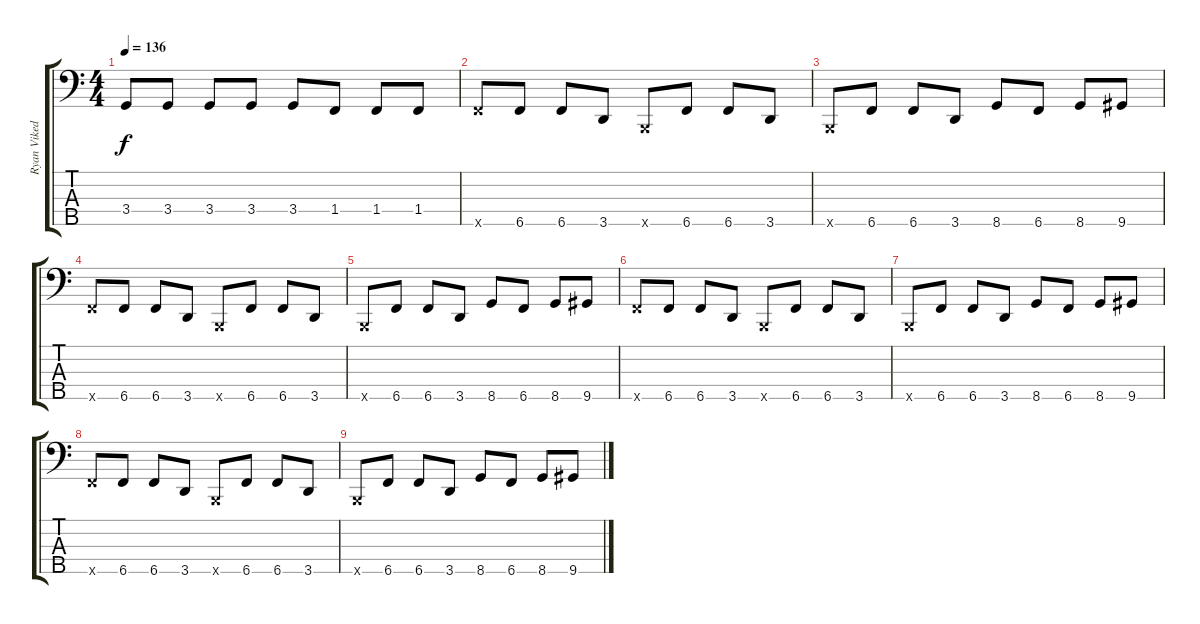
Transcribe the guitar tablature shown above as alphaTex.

\track ("Ryan Vikedal" "Ryan Viked") {instrument electricbasspick}
\staff {score tabs}
\tuning (G2 D2 A1 E1 B0) {hide}
\ts (4 4)
\tempo 136
\clef f4
\ks c
3.4.8{dy f} 3.4.8 3.4.8 3.4.8 3.4.8 1.4.8 1.4.8 1.4.8 |
6.5{x}.8 6.5.8 6.5.8 3.5.8 0.5{x}.8 6.5.8 6.5.8 3.5.8 |
0.5{x}.8 6.5.8 6.5.8 3.5.8 8.5.8 6.5.8 8.5.8 9.5.8 |
6.5{x}.8 6.5.8 6.5.8 3.5.8 0.5{x}.8 6.5.8 6.5.8 3.5.8 |
0.5{x}.8 6.5.8 6.5.8 3.5.8 8.5.8 6.5.8 8.5.8 9.5.8 |
6.5{x}.8 6.5.8 6.5.8 3.5.8 0.5{x}.8 6.5.8 6.5.8 3.5.8 |
0.5{x}.8 6.5.8 6.5.8 3.5.8 8.5.8 6.5.8 8.5.8 9.5.8 |
6.5{x}.8 6.5.8 6.5.8 3.5.8 0.5{x}.8 6.5.8 6.5.8 3.5.8 |
0.5{x}.8 6.5.8 6.5.8 3.5.8 8.5.8 6.5.8 8.5.8 9.5.8
